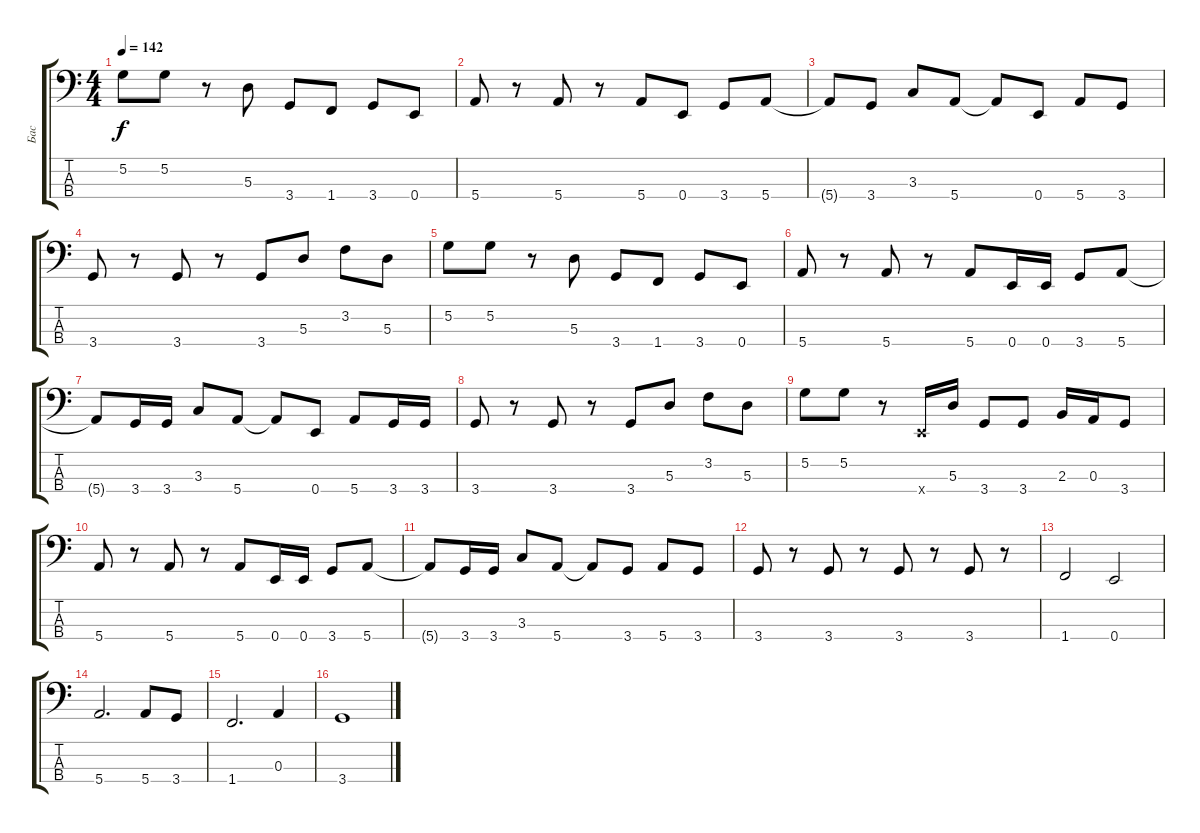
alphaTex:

\track ("Бас" "Бас") {instrument electricbasspick}
\staff {score tabs}
\tuning (G2 D2 A1 E1) {hide}
\ts (4 4)
\tempo 142
\clef f4
\ks c
5.2.8{dy f} 5.2.8 r.8 5.3.8 3.4.8 1.4.8 3.4.8 0.4.8 |
5.4.8 r.8 5.4.8 r.8 5.4.8 0.4.8 3.4.8 5.4.8 |
5.4{t}.8 3.4.8 3.3.8 5.4.8 5.4{t}.8 0.4.8 5.4.8 3.4.8 |
3.4.8 r.8 3.4.8 r.8 3.4.8 5.3.8 3.2.8 5.3.8 |
5.2.8 5.2.8 r.8 5.3.8 3.4.8 1.4.8 3.4.8 0.4.8 |
5.4.8 r.8 5.4.8 r.8 5.4.8 0.4.16 0.4.16 3.4.8 5.4.8 |
5.4{t}.8 3.4.16 3.4.16 3.3.8 5.4.8 5.4{t}.8 0.4.8 5.4.8 3.4.16 3.4.16 |
3.4.8 r.8 3.4.8 r.8 3.4.8 5.3.8 3.2.8 5.3.8 |
5.2.8 5.2.8 r.8 0.4{x}.16 5.3.16 3.4.8 3.4.8 2.3.16 0.3.16 3.4.8 |
5.4.8 r.8 5.4.8 r.8 5.4.8 0.4.16 0.4.16 3.4.8 5.4.8 |
5.4{t}.8 3.4.16 3.4.16 3.3.8 5.4.8 5.4{t}.8 3.4.8 5.4.8 3.4.8 |
3.4.8 r.8 3.4.8 r.8 3.4.8 r.8 3.4.8 r.8 |
1.4.2 0.4.2 |
5.4.2{d} 5.4.8 3.4.8 |
1.4.2{d} 0.3.4 |
3.4.1
